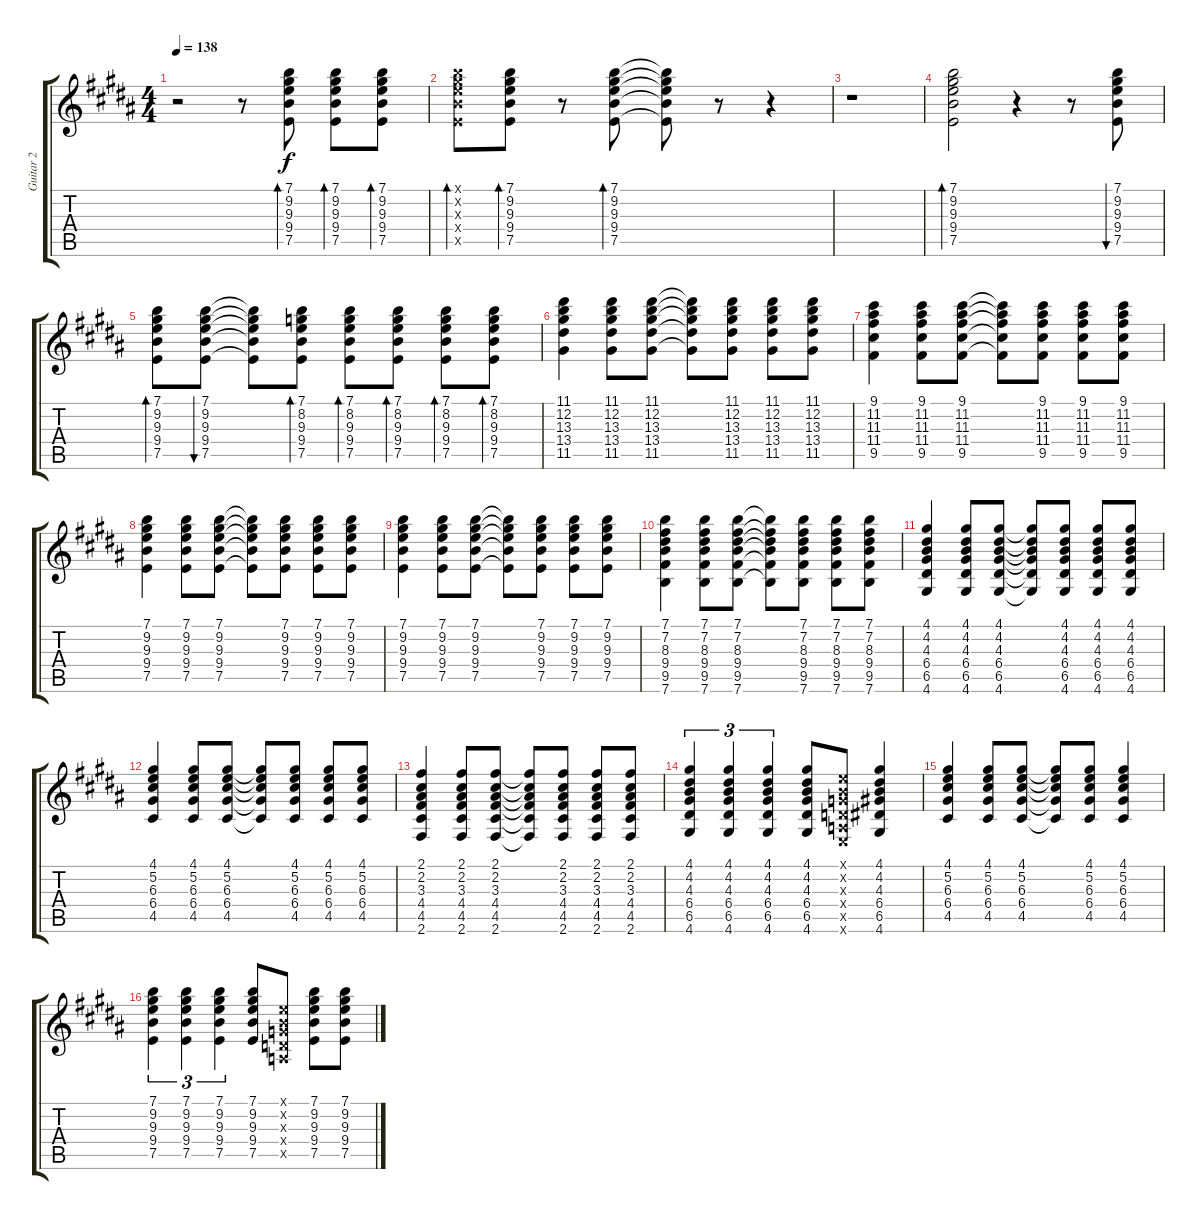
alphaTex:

\track ("Guitar 2" "Guitar 2") {instrument electricguitarclean}
\staff {score tabs}
\tuning (E4 B3 G3 D3 A2 E2) {hide}
\ts (4 4)
\tempo 138
\clef g2
\ks g#minor
r.2{dy f} r.8 (7.1 9.2 9.3 9.4 7.5).8{bd 30} (7.1 9.2 9.3 9.4 7.5).8{bd 30} (7.1 9.2 9.3 9.4 7.5).8{bd 30} |
\ks b
(7.1{x} 9.2{x} 9.3{x} 9.4{x} 7.5{x}).8{bd 30} (7.1 9.2 9.3 9.4 7.5).8{bd 30} r.8 (7.1 9.2 9.3 9.4 7.5).8{bd 30} (7.1{t} 9.2{t} 9.3{t} 9.4{t} 7.5{t}).8 r.8 r.4 |
\ks g#minor
r.1 |
\ks b
(7.1 9.2 9.3 9.4 7.5).2{bd 30} r.4 r.8 (7.1 9.2 9.3 9.4 7.5).8{bu 30} |
\ks g#minor
(7.1 9.2 9.3 9.4 7.5).8{bd 30} (7.1 9.2 9.3 9.4 7.5).8{bu 30} (7.1{t} 9.2{t} 9.3{t} 9.4{t} 7.5{t}).8 (7.1 8.2 9.3 9.4 7.5).8{bd 30} (7.1 8.2 9.3 9.4 7.5).8{bd 30} (7.1 8.2 9.3 9.4 7.5).8{bd 30} (7.1 8.2 9.3 9.4 7.5).8{bd 30} (7.1 8.2 9.3 9.4 7.5).8{bd 30} |
\ks b
(11.1 12.2 13.3 13.4 11.5).4{volume 8 balance 0 instrument overdrivenguitar} (11.1 12.2 13.3 13.4 11.5).8 (11.1 12.2 13.3 13.4 11.5).8 (11.1{t} 12.2{t} 13.3{t} 13.4{t} 11.5{t}).8 (11.1 12.2 13.3 13.4 11.5).8 (11.1 12.2 13.3 13.4 11.5).8 (11.1 12.2 13.3 13.4 11.5).8 |
\ks g#minor
(9.1 11.2 11.3 11.4 9.5).4 (9.1 11.2 11.3 11.4 9.5).8 (9.1 11.2 11.3 11.4 9.5).8 (9.1{t} 11.2{t} 11.3{t} 11.4{t} 9.5{t}).8 (9.1 11.2 11.3 11.4 9.5).8 (9.1 11.2 11.3 11.4 9.5).8 (9.1 11.2 11.3 11.4 9.5).8 |
(7.1 9.2 9.3 9.4 7.5).4 (7.1 9.2 9.3 9.4 7.5).8 (7.1 9.2 9.3 9.4 7.5).8 (7.1{t} 9.2{t} 9.3{t} 9.4{t} 7.5{t}).8 (7.1 9.2 9.3 9.4 7.5).8 (7.1 9.2 9.3 9.4 7.5).8 (7.1 9.2 9.3 9.4 7.5).8 |
(7.1 9.2 9.3 9.4 7.5).4 (7.1 9.2 9.3 9.4 7.5).8 (7.1 9.2 9.3 9.4 7.5).8 (7.1{t} 9.2{t} 9.3{t} 9.4{t} 7.5{t}).8 (7.1 9.2 9.3 9.4 7.5).8 (7.1 9.2 9.3 9.4 7.5).8 (7.1 9.2 9.3 9.4 7.5).8 |
\ks b
(7.1 7.2 8.3 9.4 9.5 7.6).4 (7.1 7.2 8.3 9.4 9.5 7.6).8 (7.1 7.2 8.3 9.4 9.5 7.6).8 (7.1{t} 7.2{t} 8.3{t} 9.4{t} 9.5{t} 7.6{t}).8 (7.1 7.2 8.3 9.4 9.5 7.6).8 (7.1 7.2 8.3 9.4 9.5 7.6).8 (7.1 7.2 8.3 9.4 9.5 7.6).8 |
\ks g#minor
(4.1 4.2 4.3 6.4 6.5 4.6).4 (4.1 4.2 4.3 6.4 6.5 4.6).8 (4.1 4.2 4.3 6.4 6.5 4.6).8 (4.1{t} 4.2{t} 4.3{t} 6.4{t} 6.5{t} 4.6{t}).8 (4.1 4.2 4.3 6.4 6.5 4.6).8 (4.1 4.2 4.3 6.4 6.5 4.6).8 (4.1 4.2 4.3 6.4 6.5 4.6).8 |
(4.1 5.2 6.3 6.4 4.5).4 (4.1 5.2 6.3 6.4 4.5).8 (4.1 5.2 6.3 6.4 4.5).8 (4.1{t} 5.2{t} 6.3{t} 6.4{t} 4.5{t}).8 (4.1 5.2 6.3 6.4 4.5).8 (4.1 5.2 6.3 6.4 4.5).8 (4.1 5.2 6.3 6.4 4.5).8 |
(2.1 2.2 3.3 4.4 4.5 2.6).4 (2.1 2.2 3.3 4.4 4.5 2.6).8 (2.1 2.2 3.3 4.4 4.5 2.6).8 (2.1{t} 2.2{t} 3.3{t} 4.4{t} 4.5{t} 2.6{t}).8 (2.1 2.2 3.3 4.4 4.5 2.6).8 (2.1 2.2 3.3 4.4 4.5 2.6).8 (2.1 2.2 3.3 4.4 4.5 2.6).8 |
\ks b
(4.1 4.2 4.3 6.4 6.5 4.6).4{tu (3 2)} (4.1 4.2 4.3 6.4 6.5 4.6).4{tu (3 2)} (4.1 4.2 4.3 6.4 6.5 4.6).4{tu (3 2)} (4.1 4.2 4.3 6.4 6.5 4.6).8 (0.1{x} 0.2{x} 0.3{x} 0.4{x} 0.5{x} 0.6{x}).8 (4.1 4.2 4.3 6.4 6.5 4.6).4 |
\ks g#minor
(4.1 5.2 6.3 6.4 4.5).4 (4.1 5.2 6.3 6.4 4.5).8 (4.1 5.2 6.3 6.4 4.5).8 (4.1{t} 5.2{t} 6.3{t} 6.4{t} 4.5{t}).8 (4.1 5.2 6.3 6.4 4.5).8 (4.1 5.2 6.3 6.4 4.5).4 |
(7.1 9.2 9.3 9.4 7.5).4{tu (3 2)} (7.1 9.2 9.3 9.4 7.5).4{tu (3 2)} (7.1 9.2 9.3 9.4 7.5).4{tu (3 2)} (7.1 9.2 9.3 9.4 7.5).8 (0.1{x} 0.2{x} 0.3{x} 0.4{x} 0.5{x}).8 (7.1 9.2 9.3 9.4 7.5).8 (7.1 9.2 9.3 9.4 7.5).8
